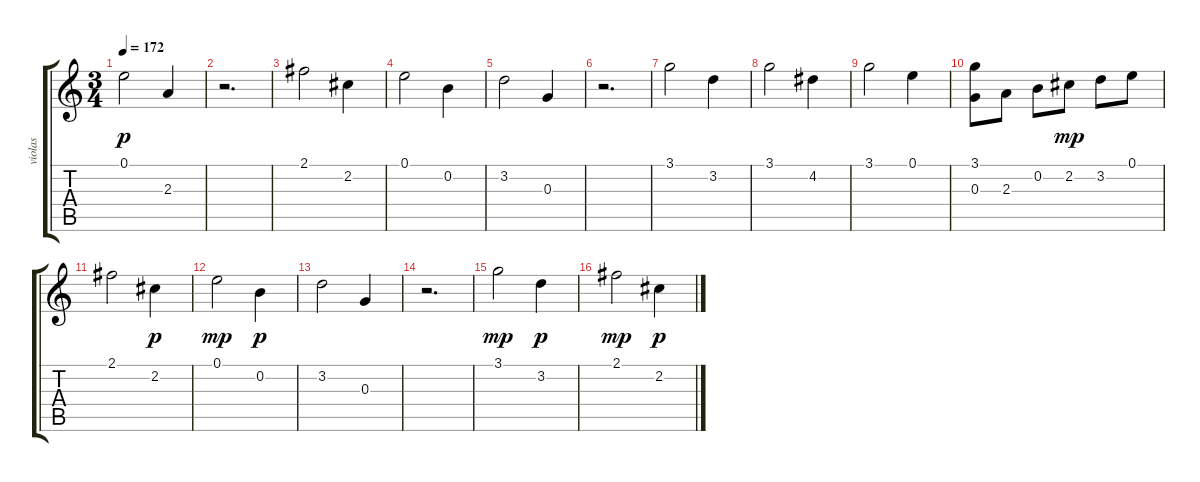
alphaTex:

\track ("violas" "violas") {instrument contrabass}
\staff {score tabs}
\tuning (E4 B3 G3 D3 A2 E2) {hide}
\ts (3 4)
\tempo 172
\clef g2
\ks c
0.1.2{dy p} 2.3.4 |
r.2{d} |
2.1.2 2.2.4 |
0.1.2 0.2.4 |
3.2.2 0.3.4 |
r.2{d} |
3.1.2 3.2.4 |
3.1.2 4.2.4 |
3.1.2 0.1.4 |
(3.1 0.3).8 2.3.8 0.2.8 2.2.8{dy mp} 3.2.8 0.1.8 |
2.1.2 2.2.4{dy p} |
0.1.2{dy mp} 0.2.4{dy p} |
3.2.2 0.3.4 |
r.2{d} |
3.1.2{dy mp} 3.2.4{dy p} |
2.1.2{dy mp} 2.2.4{dy p}
